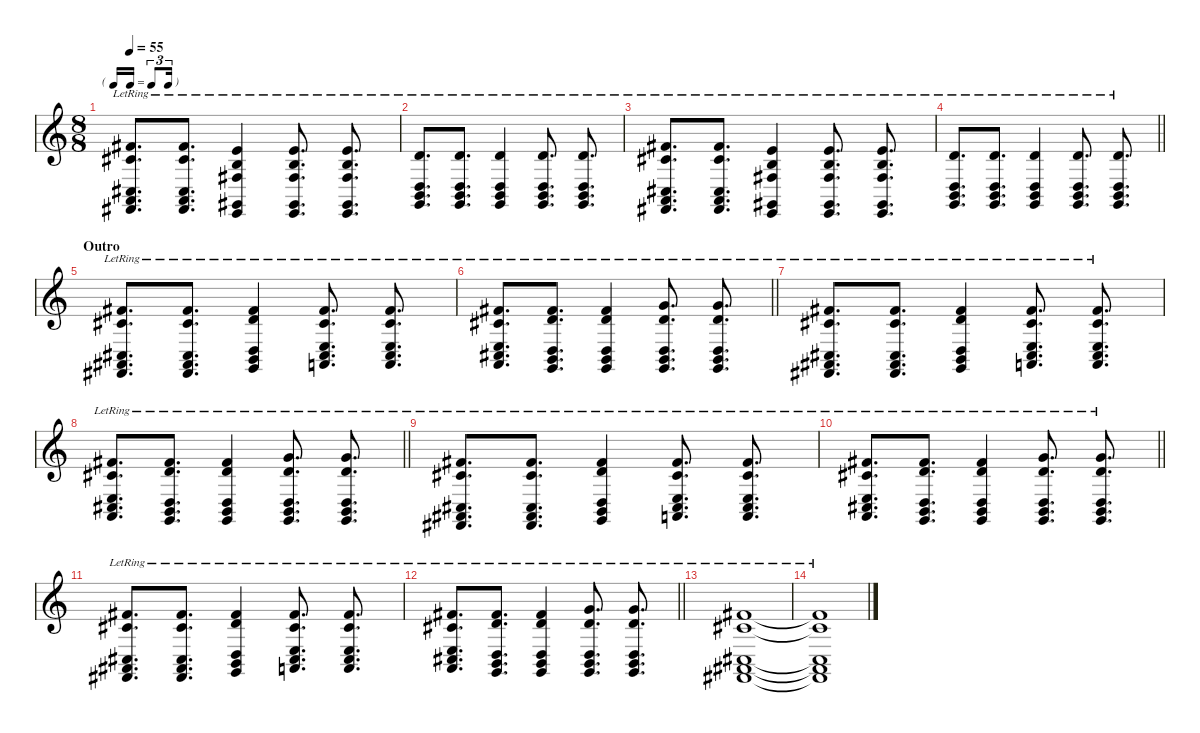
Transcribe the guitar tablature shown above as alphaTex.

\defaultSystemsLayout 4
\hideDynamics
\bracketExtendMode nobrackets
\singleTrackTrackNamePolicy hidden
\multiTrackTrackNamePolicy hidden
\otherSystemsTrackNameOrientation horizontal
\track ("Thom Yorke(piano)" "pno.") {instrument acousticgrandpiano}
\staff {score}
\tuning (E4 B3 G3 D3 A2 E2 B1)
\ts (8 8)
\tf triplet16th
\tempo 55
\clef g2
\ks c
(2.1{lr acc #} 2.2{lr acc #} 4.5{lr acc #} 5.6{lr} 7.7{lr acc #}).8{d dy mf beam Up} (2.1{lr acc #} 2.2{lr acc #} 4.5{lr acc #} 5.6{lr} 7.7{lr acc #}).8{d beam Up} (0.1{lr} 0.2{lr} 4.4{acc #} 0.6{lr} 9.7{acc #}).4{beam Up} (0.1{lr} 0.2{lr} 4.4{acc #} 0.6{lr} 9.7{acc #}).8{d beam Up} (0.1{lr} 0.2{lr} 4.4{acc #} 0.6{lr} 9.7{acc #}).8{d beam Up} |
(3.2{lr} 0.4 2.5 3.6{lr}).8{d beam Up} (3.2{lr} 0.4{lr} 2.5{lr} 3.6{lr}).8{d beam Up} (3.2{lr} 0.4{lr} 2.5{lr} 3.6{lr}).4{beam Up} (3.2{lr} 0.4{lr} 2.5{lr} 3.6{lr}).8{d dy f beam Up} (3.2{lr} 0.4{lr} 2.5{lr} 3.6{lr}).8{d beam Up} |
(2.1{lr acc #} 2.2{lr acc #} 4.5{lr acc #} 5.6{lr} 7.7{lr acc #}).8{d dy mf beam Up} (2.1{lr acc #} 2.2{lr acc #} 4.5{lr acc #} 5.6{lr} 7.7{lr acc #}).8{d beam Up} (0.1{lr} 0.2{lr} 4.4{acc #} 0.6{lr} 9.7{acc #}).4{beam Up} (0.1{lr} 0.2{lr} 4.4{acc #} 0.6{lr} 9.7{acc #}).8{d beam Up} (0.1{lr} 0.2{lr} 4.4{acc #} 0.6{lr} 9.7{acc #}).8{d beam Up} |
\barLineRight lightlight
(3.2{lr} 0.4 2.5 3.6{lr}).8{d beam Up} (3.2{lr} 0.4{lr} 2.5{lr} 3.6{lr}).8{d beam Up} (3.2{lr} 0.4{lr} 2.5{lr} 3.6{lr}).4{beam Up} (3.2{lr} 0.4{lr} 2.5{lr} 3.6{lr}).8{d dy f beam Up} (3.2{lr} 0.4{lr} 2.5{lr} 3.6{lr}).8{d beam Up} |
\section ("" "Outro")
(2.1{lr acc #} 2.2{lr acc #} 4.5{lr acc #} 6.6{lr acc #} 7.7{lr acc #}).8{d dy mf beam Up} (2.1{lr acc #} 2.2{lr acc #} 4.5{lr acc #} 6.6{lr acc #} 7.7{lr acc #}).8{d beam Up} (2.1{lr acc #} 3.2{lr} 0.4{lr} 2.5{lr} 3.6{lr}).4{beam Up} (2.1{lr acc #} 2.2{lr acc #} 2.4{lr} 4.5{lr acc #} 5.6{lr}).8{d beam Up} (2.1{lr acc #} 2.2{lr acc #} 2.4{lr} 4.5{lr acc #} 5.6{lr}).8{d beam Up} |
\barLineRight lightlight
(2.1{lr acc #} 2.2{lr acc #} 2.4{lr} 4.5{lr acc #} 5.6{lr}).8{d beam Up} (2.1{lr acc #} 3.2{lr} 0.4{lr} 2.5{lr} 3.6{lr}).8{d beam Up} (2.1{lr acc #} 3.2{lr} 0.4{lr} 2.5{lr} 3.6{lr}).4{beam Up} (3.1{lr} 3.2{lr} 0.4{lr} 2.5{lr} 3.6{lr}).8{d beam Up} (3.1{lr} 3.2{lr} 0.4{lr} 2.5{lr} 3.6{lr}).8{d beam Up} |
(2.1{lr acc #} 2.2{lr acc #} 4.5{lr acc #} 6.6{lr acc #} 7.7{lr acc #}).8{d beam Up} (2.1{lr acc #} 2.2{lr acc #} 4.5{lr acc #} 6.6{lr acc #} 7.7{lr acc #}).8{d beam Up} (2.1{lr acc #} 3.2{lr} 0.4{lr} 2.5{lr} 3.6{lr}).4{beam Up} (2.1{lr acc #} 2.2{lr acc #} 2.4{lr} 4.5{lr acc #} 5.6{lr}).8{d beam Up} (2.1{lr acc #} 2.2{lr acc #} 2.4{lr} 4.5{lr acc #} 5.6{lr}).8{d beam Up} |
\barLineRight lightlight
(2.1{lr acc #} 2.2{lr acc #} 2.4{lr} 4.5{lr acc #} 5.6{lr}).8{d beam Up} (2.1{lr acc #} 3.2{lr} 0.4{lr} 2.5{lr} 3.6{lr}).8{d beam Up} (2.1{lr acc #} 3.2{lr} 0.4{lr} 2.5{lr} 3.6{lr}).4{beam Up} (3.1{lr} 3.2{lr} 0.4{lr} 2.5{lr} 3.6{lr}).8{d beam Up} (3.1{lr} 3.2{lr} 0.4{lr} 2.5{lr} 3.6{lr}).8{d beam Up} |
(2.1{lr acc #} 2.2{lr acc #} 4.5{lr acc #} 6.6{lr acc #} 7.7{lr acc #}).8{d beam Up} (2.1{lr acc #} 2.2{lr acc #} 4.5{lr acc #} 6.6{lr acc #} 7.7{lr acc #}).8{d beam Up} (2.1{lr acc #} 3.2{lr} 0.4{lr} 2.5{lr} 3.6{lr}).4{beam Up} (2.1{lr acc #} 2.2{lr acc #} 2.4{lr} 4.5{lr acc #} 5.6{lr}).8{d beam Up} (2.1{lr acc #} 2.2{lr acc #} 2.4{lr} 4.5{lr acc #} 5.6{lr}).8{d beam Up} |
\barLineRight lightlight
(2.1{lr acc #} 2.2{lr acc #} 2.4{lr} 4.5{lr acc #} 5.6{lr}).8{d beam Up} (2.1{lr acc #} 3.2{lr} 0.4{lr} 2.5{lr} 3.6{lr}).8{d beam Up} (2.1{lr acc #} 3.2{lr} 0.4{lr} 2.5{lr} 3.6{lr}).4{beam Up} (3.1{lr} 3.2{lr} 0.4{lr} 2.5{lr} 3.6{lr}).8{d beam Up} (3.1{lr} 3.2{lr} 0.4{lr} 2.5{lr} 3.6{lr}).8{d beam Up} |
(2.1{lr acc #} 2.2{lr acc #} 4.5{lr acc #} 6.6{lr acc #} 7.7{lr acc #}).8{d beam Up} (2.1{lr acc #} 2.2{lr acc #} 4.5{lr acc #} 6.6{lr acc #} 7.7{lr acc #}).8{d beam Up} (2.1{lr acc #} 3.2{lr} 0.4{lr} 2.5{lr} 3.6{lr}).4{beam Up} (2.1{lr acc #} 2.2{lr acc #} 2.4{lr} 4.5{lr acc #} 5.6{lr}).8{d beam Up} (2.1{lr acc #} 2.2{lr acc #} 2.4{lr} 4.5{lr acc #} 5.6{lr}).8{d beam Up} |
\barLineRight lightlight
(2.1{lr acc #} 2.2{lr acc #} 2.4{lr} 4.5{lr acc #} 5.6{lr}).8{d beam Up} (2.1{lr acc #} 3.2{lr} 0.4{lr} 2.5{lr} 3.6{lr}).8{d beam Up} (2.1{lr acc #} 3.2{lr} 0.4{lr} 2.5{lr} 3.6{lr}).4{beam Up} (3.1{lr} 3.2{lr} 0.4{lr} 2.5{lr} 3.6{lr}).8{d beam Up} (3.1{lr} 3.2{lr} 0.4{lr} 2.5{lr} 3.6{lr}).8{d beam Up} |
(2.1{lr acc #} 2.2{lr acc #} 4.5{lr acc #} 6.6{lr acc #} 7.7{lr acc #}).1{beam Up} |
(2.1{lr t acc #} 2.2{lr t acc #} 4.5{lr t acc #} 6.6{lr t acc #} 7.7{lr t acc #}).1{dy f beam Up}
